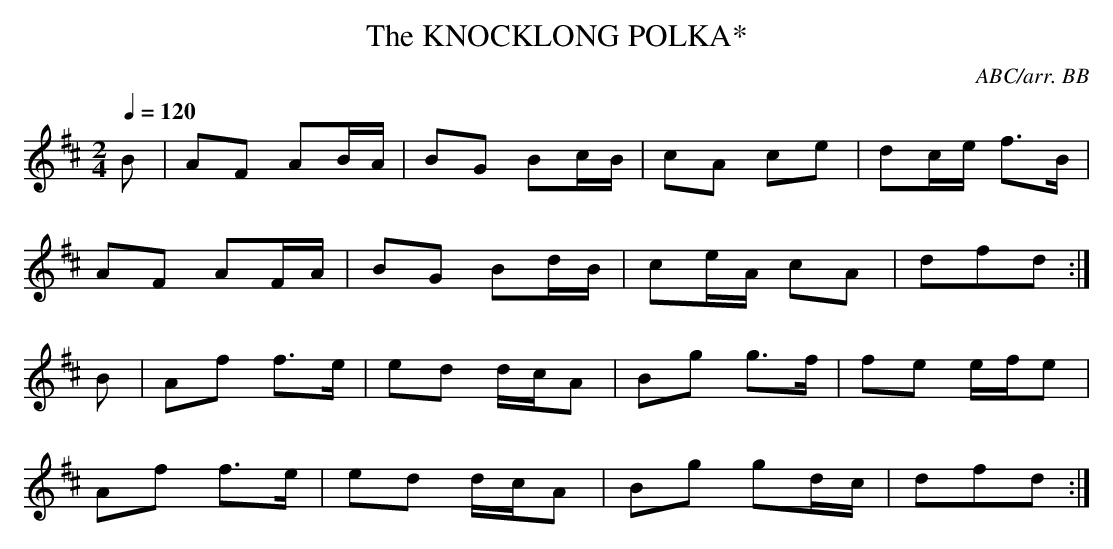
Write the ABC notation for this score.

X:1
T:KNOCKLONG POLKA*, The
C:ABC/arr. BB
Q:1/4=120
L:1/8
M:2/4
K:D
B|AF AB/A/|BG Bc/B/|cA ce|dc/e/ f>B|
AF AF/A/|BG Bd/B/|ce/A/ cA|dfd:|
B|Af f>e|ed d/c/A|Bg g>f|fe e/f/e|
Af f>e|ed d/c/A|Bg gd/c/|dfd:|
